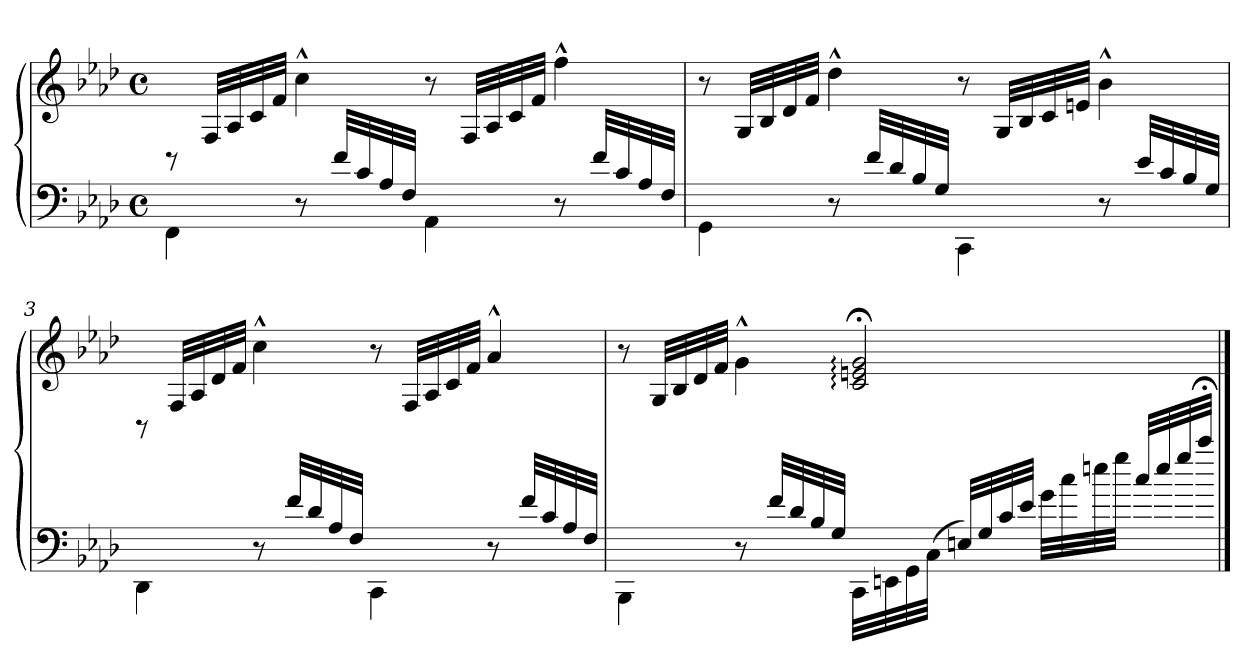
**kern	**kern
*part1	*part1
*staff2	*staff1
*clefF4	*clefG2
*k[b-e-a-d-]	*k[b-e-a-d-]
*M4/4	*M4/4
*met(c)	*met(c)
=1	=1
4FF\	8rBB
.	32F/LLL
.	32A-/
.	32c/
.	32f/JJJ
8r	4cc^^\
32f/LLL	.
32c/	.
32A-/	.
32F/JJJ	.
4AA-\	8r
.	32F/LLL
.	32A-/
.	32c/
.	32f/JJJ
8r	4ff^^\
32f/LLL	.
32c/	.
32A-/	.
32F/JJJ	.
=2	=2
4GG\	8r
.	32G/LLL
.	32B-/
.	32d-/
.	32f/JJJ
8r	4dd-^^\
32f/LLL	.
32d-/	.
32B-/	.
32G/JJJ	.
4CC\	8r
.	32G/LLL
.	32B-/
.	32c/
.	32en/JJJ
8r	4b-^^\
32e-/LLL	.
32c/	.
32B-/	.
32G/JJJ	.
!!LO:LB:g=z
=3	=3
4DD-\	8rBB
.	32F/LLL
.	32A-/
.	32d-/
.	32f/JJJ
8r	4cc^^\
32f/LLL	.
32d-/	.
32A-/	.
32F/JJJ	.
4CC\	8r
.	32F/LLL
.	32A-/
.	32c/
.	32f/JJJ
8r	4a-^^/
32f/LLL	.
32c/	.
32A-/	.
32F/JJJ	.
!!LO:LB:g=z
=4	=4
4BBB-\	8r
.	32G/LLL
.	32B-/
.	32d-/
.	32f/JJJ
8r	4g^^\
32f/LLL	.
32d-/	.
32B-/	.
32G/JJJ	.
32CC\LLL	2c:;</ 2en:;</ 2g:;</
32EEn\	.
32GG\	.
(>32C\JJJ	.
32En/LLL)	.
32G/	.
32c/	.
32e-/JJJ	.
32g\LLL	.
32cc\	.
32een\	.
32gg\JJJ	.
32cc/LLL	.
32ee/	.
32gg/	.
32ccc;/JJJ	.
==	==
*-	*-
